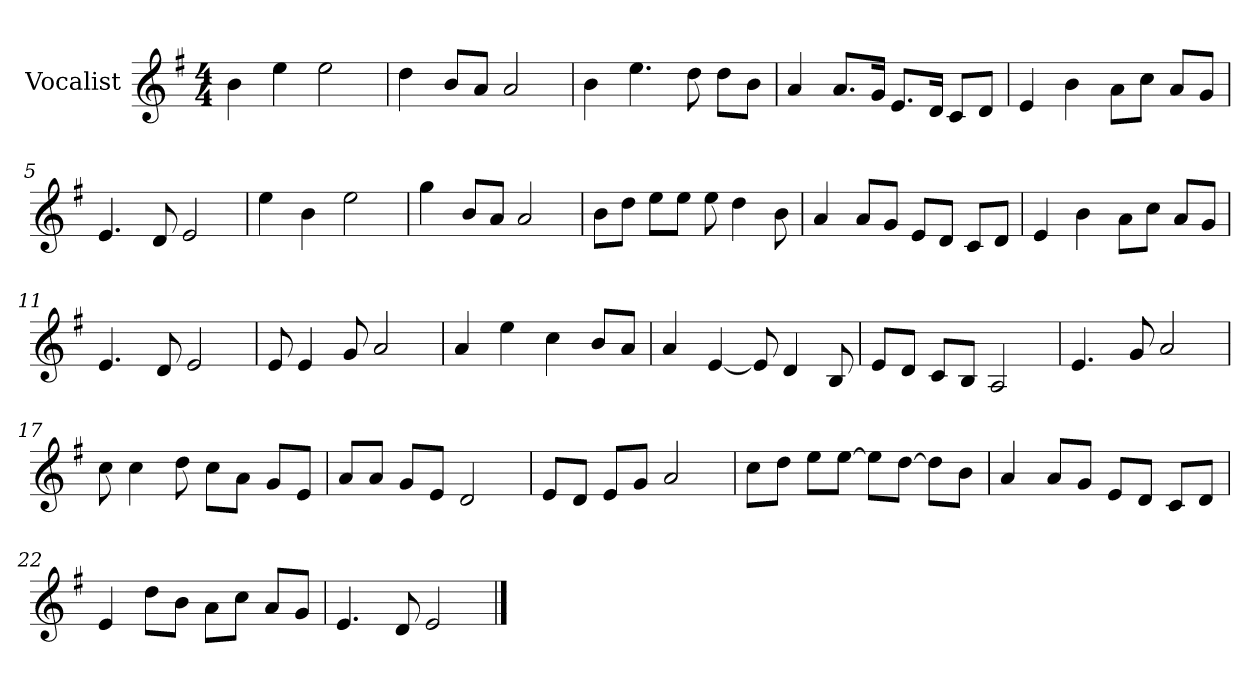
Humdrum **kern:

**kern
*part1
*staff1
*I"Vocalist
*k[f#]
*G:
*M4/4
=
4b
4ee
2ee
=1
4dd
8bL
8aJ
2a
=2
4b
4.ee
8dd
8ddL
8bJ
=3
4a
8.aL
16gJk
8.eL
16dJk
8cL
8dJ
=4
4e
4b
8aL
8ccJ
8aL
8gJ
=5
4.e
8d
2e
=6
4ee
4b
2ee
=7
4gg
8bL
8aJ
2a
=8
8bL
8ddJ
8eeL
8eeJ
8ee
4dd
8b
=9
4a
8aL
8gJ
8eL
8dJ
8cL
8dJ
=10
4e
4b
8aL
8ccJ
8aL
8gJ
=11
4.e
8d
2e
=12
8e
4e
8g
2a
=13
4a
4ee
4cc
8bL
8aJ
=14
4a
[4e
8e]
4d
8B
=15
8eL
8dJ
8cL
8BJ
2A
=16
4.e
8g
2a
=17
8cc
4cc
8dd
8ccL
8aJ
8gL
8eJ
=18
8aL
8aJ
8gL
8eJ
2d
=19
8eL
8dJ
8eL
8gJ
2a
=20
8ccL
8ddJ
8eeL
[8eeJ
8eeL]
[8ddJ
8ddL]
8bJ
=21
4a
8aL
8gJ
8eL
8dJ
8cL
8dJ
=22
4e
8ddL
8bJ
8aL
8ccJ
8aL
8gJ
=23
4.e
8d
2e
==
*-
